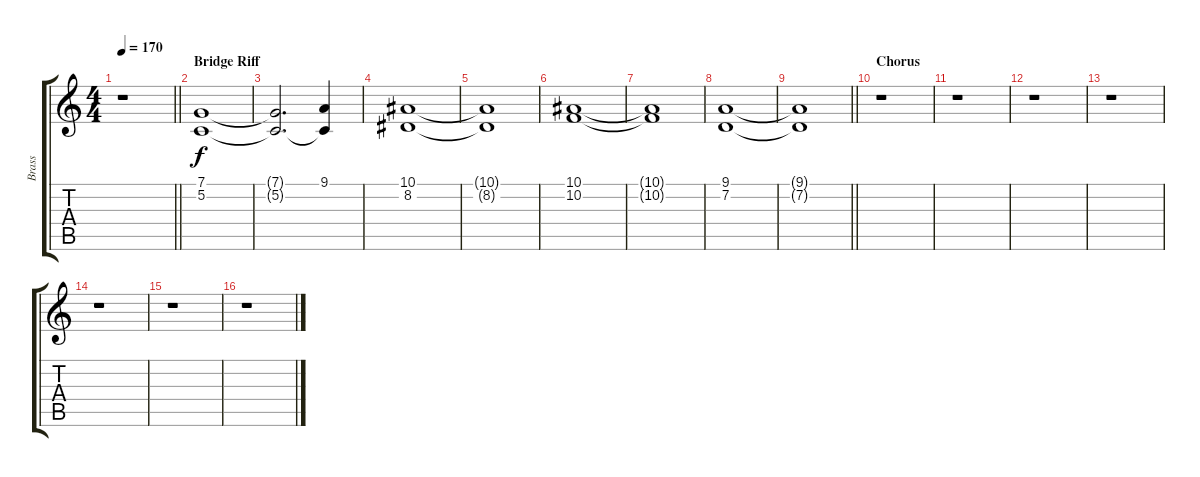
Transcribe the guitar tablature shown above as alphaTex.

\track ("Brass" "Brass") {instrument brasssection}
\staff {score tabs}
\tuning (C4 G3 Eb3 Bb2 F2 C2) {hide}
\ts (4 4)
\tempo 170
\clef g2
\barLineRight lightlight
\ks c
r.1{dy f} |
\section ("" "Bridge Riff")
(7.1 5.2).1 |
(7.1{t} 5.2{t}).2{d} (9.1 5.2{t}).4 |
(10.1 8.2).1 |
(10.1{t} 8.2{t}).1 |
(10.1 10.2).1 |
(10.1{t} 10.2{t}).1 |
(9.1 7.2).1 |
\barLineRight lightlight
(9.1{t} 7.2{t}).1 |
\section ("" "Chorus")
r.1 |
r.1 |
r.1 |
r.1 |
r.1 |
r.1 |
r.1
